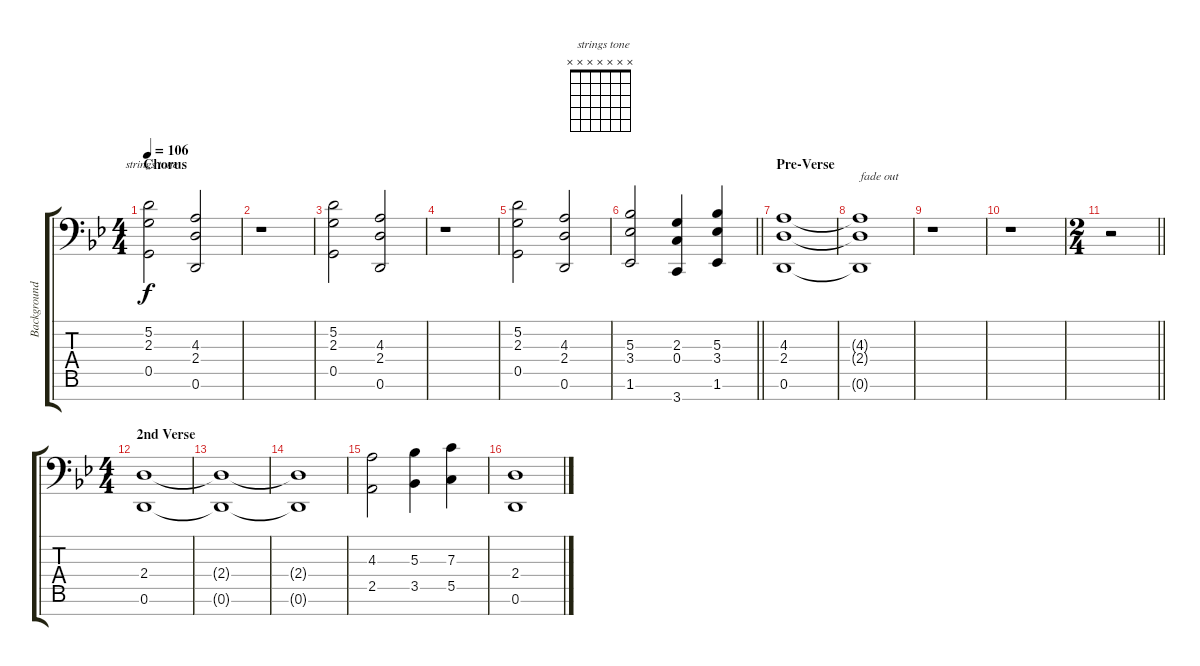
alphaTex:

\track ("Background Keyboard" "Background") {instrument pad4choir}
\staff {score tabs}
\tuning (D4 A3 F3 C3 G2 D2 A1) {hide}
\chord ("  strings tone" x x x x x x x) {firstfret 0}
\ts (4 4)
\section ("" "Chorus")
\tempo 106
\clef f4
\ks bb
(5.2 2.3 0.5).2{ch "  strings tone" dy f volume 8 instrument stringensemble1} (4.3 2.4 0.6).2 |
r.1 |
(5.2 2.3 0.5).2 (4.3 2.4 0.6).2 |
r.1 |
(5.2 2.3 0.5).2 (4.3 2.4 0.6).2 |
\barLineRight lightlight
(5.3 3.4 1.6).2 (2.3 0.4 3.7).4 (5.3 3.4 1.6).4 |
\section ("" "Pre-Verse")
(4.3 2.4 0.6).1 |
(4.3{t} 2.4{t} 0.6{t}).1{txt "fade out" volume 4} |
r.1{volume 8} |
r.1 |
\ts (2 4)
\barLineRight lightlight
r.2 |
\ts (4 4)
\section ("" "2nd Verse")
(2.4 0.6).1{volume 6} |
(2.4{t} 0.6{t}).1 |
(2.4{t} 0.6{t}).1 |
(4.3 2.5).2 (5.3 3.5).4 (7.3 5.5).4 |
(2.4 0.6).1
